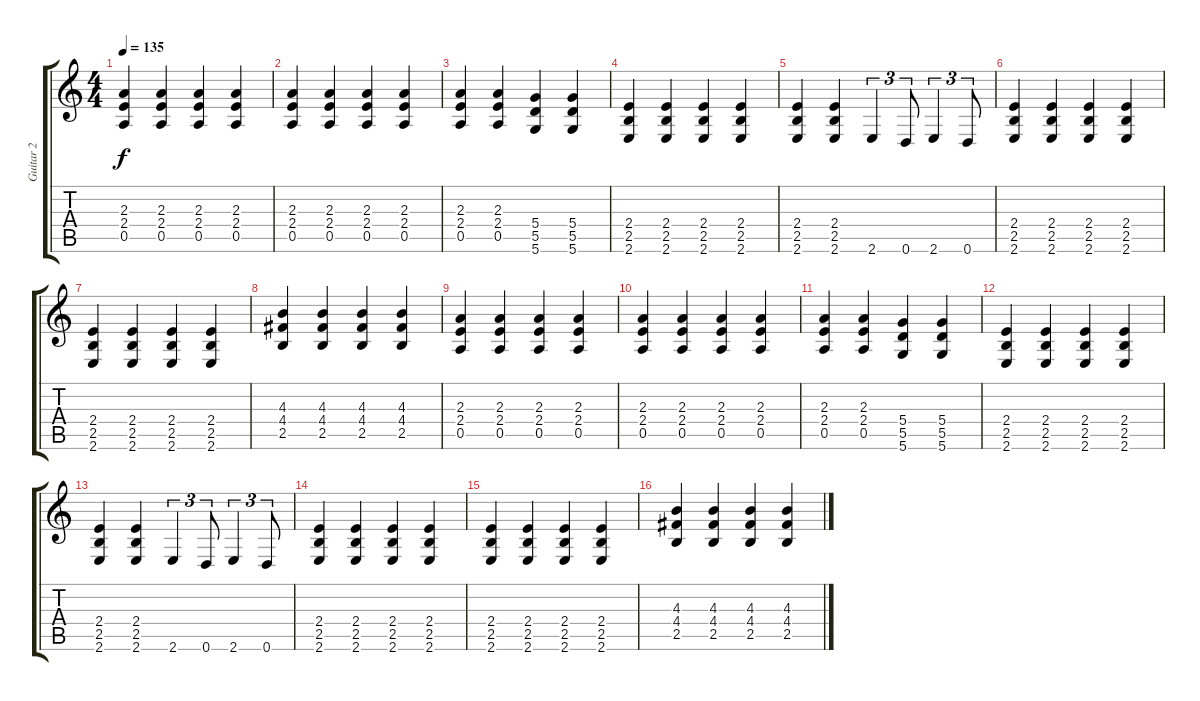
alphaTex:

\track ("Guitar 2" "Guitar 2") {instrument distortionguitar}
\staff {score tabs}
\tuning (E4 B3 G3 D3 A2 D2) {hide}
\ts (4 4)
\tempo 135
\clef g2
\ks c
(2.3 2.4 0.5).4{dy f} (2.3 2.4 0.5).4 (2.3 2.4 0.5).4 (2.3 2.4 0.5).4 |
(2.3 2.4 0.5).4 (2.3 2.4 0.5).4 (2.3 2.4 0.5).4 (2.3 2.4 0.5).4 |
(2.3 2.4 0.5).4 (2.3 2.4 0.5).4 (5.4 5.5 5.6).4 (5.4 5.5 5.6).4 |
(2.4 2.5 2.6).4 (2.4 2.5 2.6).4 (2.4 2.5 2.6).4 (2.4 2.5 2.6).4 |
(2.4 2.5 2.6).4 (2.4 2.5 2.6).4 2.6.4{tu (3 2)} 0.6.8{tu (3 2)} 2.6.4{tu (3 2)} 0.6.8{tu (3 2)} |
(2.4 2.5 2.6).4 (2.4 2.5 2.6).4 (2.4 2.5 2.6).4 (2.4 2.5 2.6).4 |
(2.4 2.5 2.6).4 (2.4 2.5 2.6).4 (2.4 2.5 2.6).4 (2.4 2.5 2.6).4 |
(4.3 4.4 2.5).4 (4.3 4.4 2.5).4 (4.3 4.4 2.5).4 (4.3 4.4 2.5).4 |
(2.3 2.4 0.5).4 (2.3 2.4 0.5).4 (2.3 2.4 0.5).4 (2.3 2.4 0.5).4 |
(2.3 2.4 0.5).4 (2.3 2.4 0.5).4 (2.3 2.4 0.5).4 (2.3 2.4 0.5).4 |
(2.3 2.4 0.5).4 (2.3 2.4 0.5).4 (5.4 5.5 5.6).4 (5.4 5.5 5.6).4 |
(2.4 2.5 2.6).4 (2.4 2.5 2.6).4 (2.4 2.5 2.6).4 (2.4 2.5 2.6).4 |
(2.4 2.5 2.6).4 (2.4 2.5 2.6).4 2.6.4{tu (3 2)} 0.6.8{tu (3 2)} 2.6.4{tu (3 2)} 0.6.8{tu (3 2)} |
(2.4 2.5 2.6).4 (2.4 2.5 2.6).4 (2.4 2.5 2.6).4 (2.4 2.5 2.6).4 |
(2.4 2.5 2.6).4 (2.4 2.5 2.6).4 (2.4 2.5 2.6).4 (2.4 2.5 2.6).4 |
(4.3 4.4 2.5).4 (4.3 4.4 2.5).4 (4.3 4.4 2.5).4 (4.3 4.4 2.5).4
